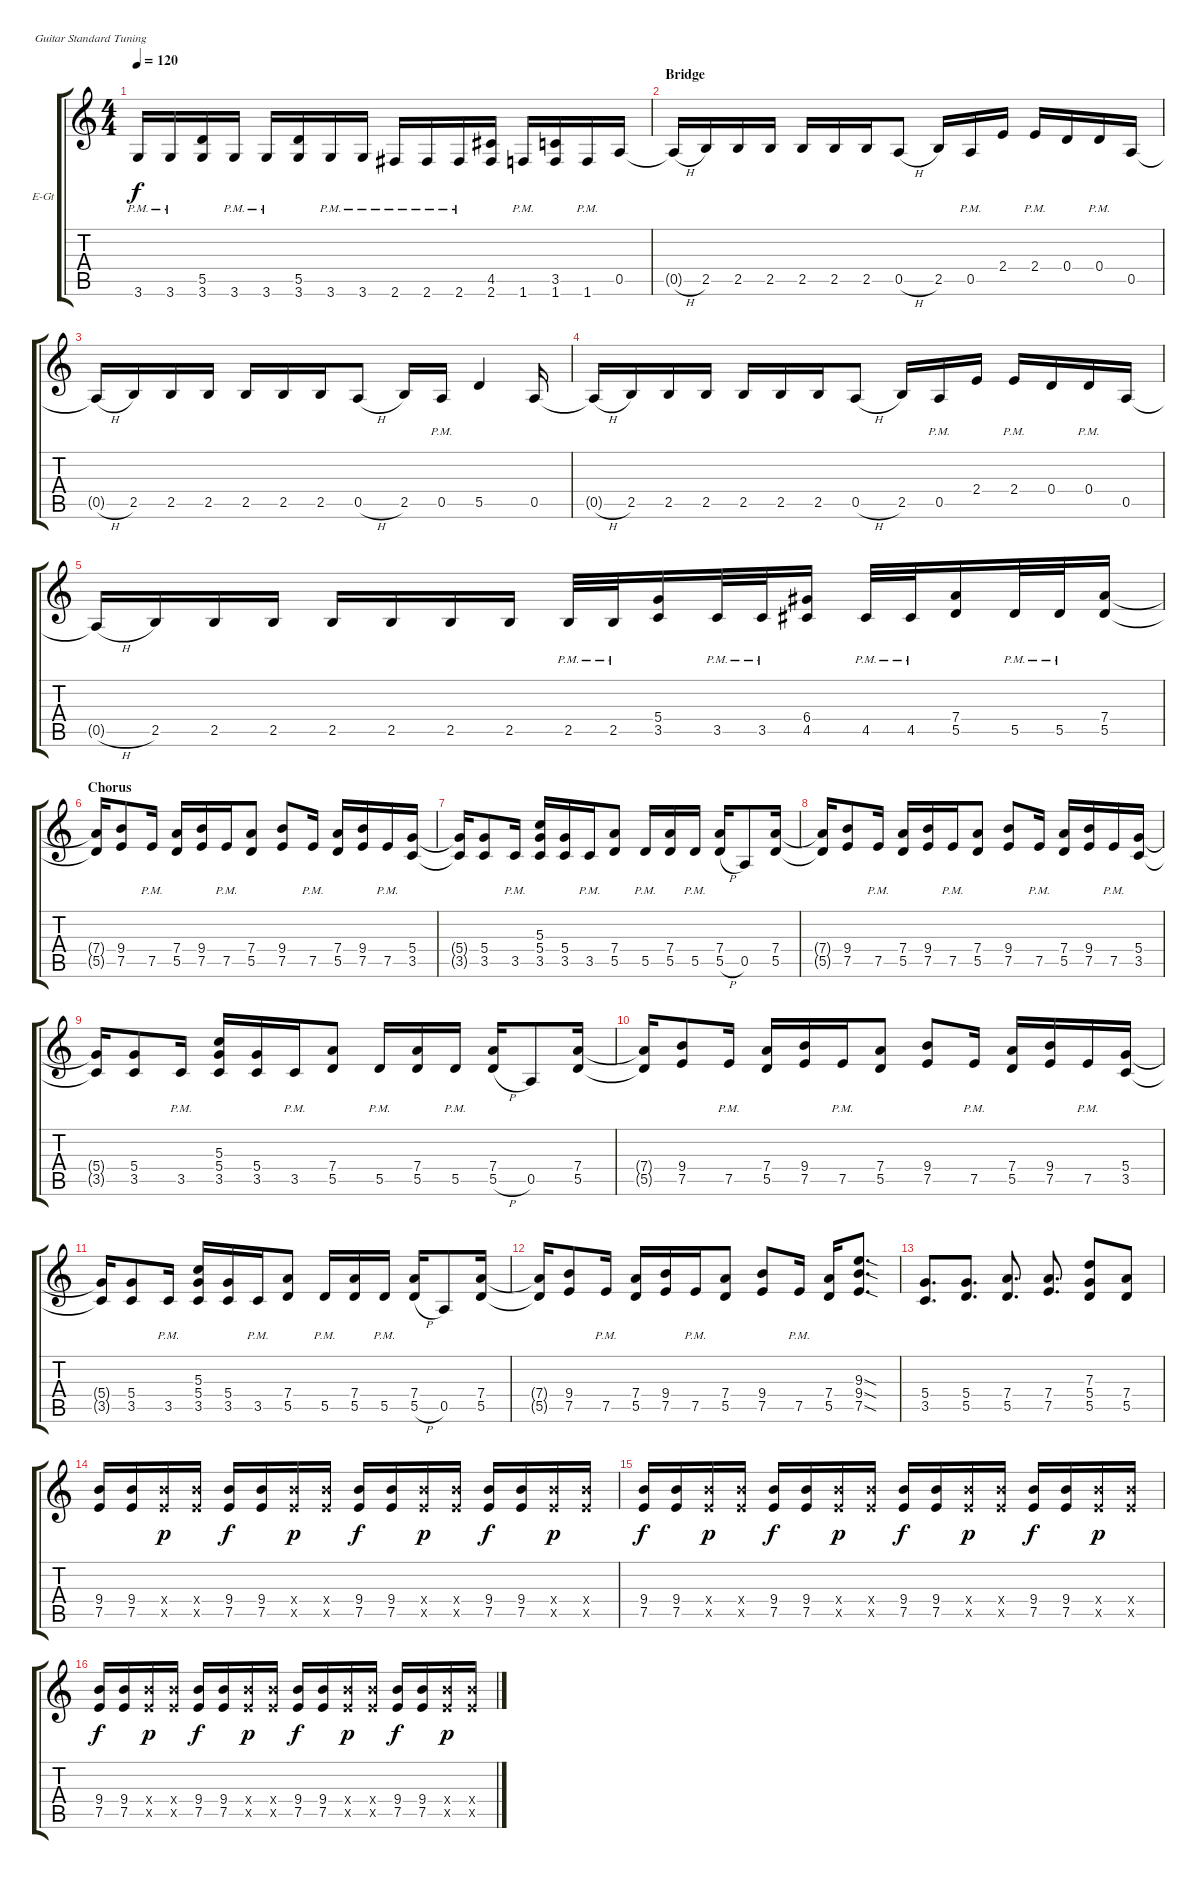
\defaultSystemsLayout 4
\bracketExtendMode groupsimilarinstruments
\firstSystemTrackNameOrientation horizontal
\otherSystemsTrackNameOrientation horizontal
\track ("Left Guitar" "E-Gt") {instrument overdrivenguitar}
\staff {score tabs}
\tuning (E4 B3 G3 D3 A2 E2)
\ts (4 4)
\tempo 120
\clef g2
\ks c
3.6{pm}.16{dy f} 3.6{pm}.16 (3.6 5.5).16 3.6{pm}.16 3.6{pm}.16 (3.6 5.5).16 3.6{pm}.16 3.6{pm}.16 2.6{pm}.16 2.6{pm}.16 2.6{pm}.16 (2.6 4.5).16 1.6{pm}.16 (1.6 3.5).16 1.6{pm}.16 0.5.16 |
\section ("" "Bridge")
\scale
0.511339 0.5{h t}.16 2.5.16 2.5.16 2.5.16 2.5.16 2.5.16 2.5.16 0.5{h}.8 2.5.16 0.5{pm}.16 2.4.16 2.4{pm}.16 0.4.16 0.4{pm}.16 0.5.16 |
\scale
0.488518 0.5{h t}.16 2.5.16 2.5.16 2.5.16 2.5.16 2.5.16 2.5.16 0.5{h}.8 2.5.16 0.5{pm}.16 5.5.4 0.5.16 |
\scale
0.507996 0.5{h t}.16 2.5.16 2.5.16 2.5.16 2.5.16 2.5.16 2.5.16 0.5{h}.8 2.5.16 0.5{pm}.16 2.4.16 2.4{pm}.16 0.4.16 0.4{pm}.16 0.5.16 |
\scale
0.493412 0.5{h t}.16 2.5.16 2.5.16 2.5.16 2.5.16 2.5.16 2.5.16 2.5.16 2.5{pm}.32 2.5{pm}.32 (3.5 5.4).16 3.5{pm}.32 3.5{pm}.32 (4.5 6.4).16 4.5{pm}.32 4.5{pm}.32 (5.5 7.4).16 5.5{pm}.32 5.5{pm}.32 (5.5 7.4).16 |
\section ("" "Chorus")
(5.5{t} 7.4{t}).16 (7.5 9.4).8 7.5{pm}.16 (5.5 7.4).16 (7.5 9.4).16 7.5{pm}.16 (5.5 7.4).8 (7.5 9.4).8 7.5{pm}.16 (5.5 7.4).16 (7.5 9.4).16 7.5{pm}.16 (3.5 5.4).16 |
(3.5{t} 5.4{t}).16 (3.5 5.4).8 3.5{pm}.16 (3.5 5.4 5.3).16 (3.5 5.4).16 3.5{pm}.16 (5.5 7.4).8 5.5{pm}.16 (5.5 7.4).16 5.5{pm}.16 (5.5{h} 7.4).16 0.5.8 (5.5 7.4).16 |
(5.5{t} 7.4{t}).16 (7.5 9.4).8 7.5{pm}.16 (5.5 7.4).16 (7.5 9.4).16 7.5{pm}.16 (5.5 7.4).8 (7.5 9.4).8 7.5{pm}.16 (5.5 7.4).16 (7.5 9.4).16 7.5{pm}.16 (3.5 5.4).16 |
(3.5{t} 5.4{t}).16 (3.5 5.4).8 3.5{pm}.16 (3.5 5.4 5.3).16 (3.5 5.4).16 3.5{pm}.16 (5.5 7.4).8 5.5{pm}.16 (5.5 7.4).16 5.5{pm}.16 (5.5{h} 7.4).16 0.5.8 (5.5 7.4).16 |
(5.5{t} 7.4{t}).16 (7.5 9.4).8 7.5{pm}.16 (5.5 7.4).16 (7.5 9.4).16 7.5{pm}.16 (5.5 7.4).8 (7.5 9.4).8 7.5{pm}.16 (5.5 7.4).16 (7.5 9.4).16 7.5{pm}.16 (3.5 5.4).16 |
(3.5{t} 5.4{t}).16 (3.5 5.4).8 3.5{pm}.16 (3.5 5.4 5.3).16 (3.5 5.4).16 3.5{pm}.16 (5.5 7.4).8 5.5{pm}.16 (5.5 7.4).16 5.5{pm}.16 (5.5{h} 7.4).16 0.5.8 (5.5 7.4).16 |
\scale
0.526706 (5.5{t} 7.4{t}).16 (7.5 9.4).8 7.5{pm}.16 (5.5 7.4).16 (7.5 9.4).16 7.5{pm}.16 (5.5 7.4).8 (7.5 9.4).8 7.5{pm}.16 (5.5 7.4).16 (7.5{sod} 9.4{sod} 9.3{sod}).8{d} |
\scale
0.473143 (3.5 5.4).8{d} (5.5 5.4).8{d} (5.5 7.4).8{d} (7.5 7.4).8{d} (5.4 5.5 7.3).8 (5.5 7.4).8 |
(7.5 9.4).16 (9.4 7.5).16 (7.5{x} 9.4{x}).16{dy p} (7.5{x} 9.4{x}).16 (7.5 9.4).16{dy f} (9.4 7.5).16 (7.5{x} 9.4{x}).16{dy p} (7.5{x} 9.4{x}).16 (7.5 9.4).16{dy f} (9.4 7.5).16 (7.5{x} 9.4{x}).16{dy p} (7.5{x} 9.4{x}).16 (7.5 9.4).16{dy f} (9.4 7.5).16 (7.5{x} 9.4{x}).16{dy p} (7.5{x} 9.4{x}).16 |
(7.5 9.4).16{dy f} (9.4 7.5).16 (7.5{x} 9.4{x}).16{dy p} (7.5{x} 9.4{x}).16 (7.5 9.4).16{dy f} (9.4 7.5).16 (7.5{x} 9.4{x}).16{dy p} (7.5{x} 9.4{x}).16 (7.5 9.4).16{dy f} (9.4 7.5).16 (7.5{x} 9.4{x}).16{dy p} (7.5{x} 9.4{x}).16 (7.5 9.4).16{dy f} (9.4 7.5).16 (7.5{x} 9.4{x}).16{dy p} (7.5{x} 9.4{x}).16 |
(7.5 9.4).16{dy f} (9.4 7.5).16 (7.5{x} 9.4{x}).16{dy p} (7.5{x} 9.4{x}).16 (7.5 9.4).16{dy f} (9.4 7.5).16 (7.5{x} 9.4{x}).16{dy p} (7.5{x} 9.4{x}).16 (7.5 9.4).16{dy f} (9.4 7.5).16 (7.5{x} 9.4{x}).16{dy p} (7.5{x} 9.4{x}).16 (7.5 9.4).16{dy f} (9.4 7.5).16 (7.5{x} 9.4{x}).16{dy p} (7.5{x} 9.4{x}).16
